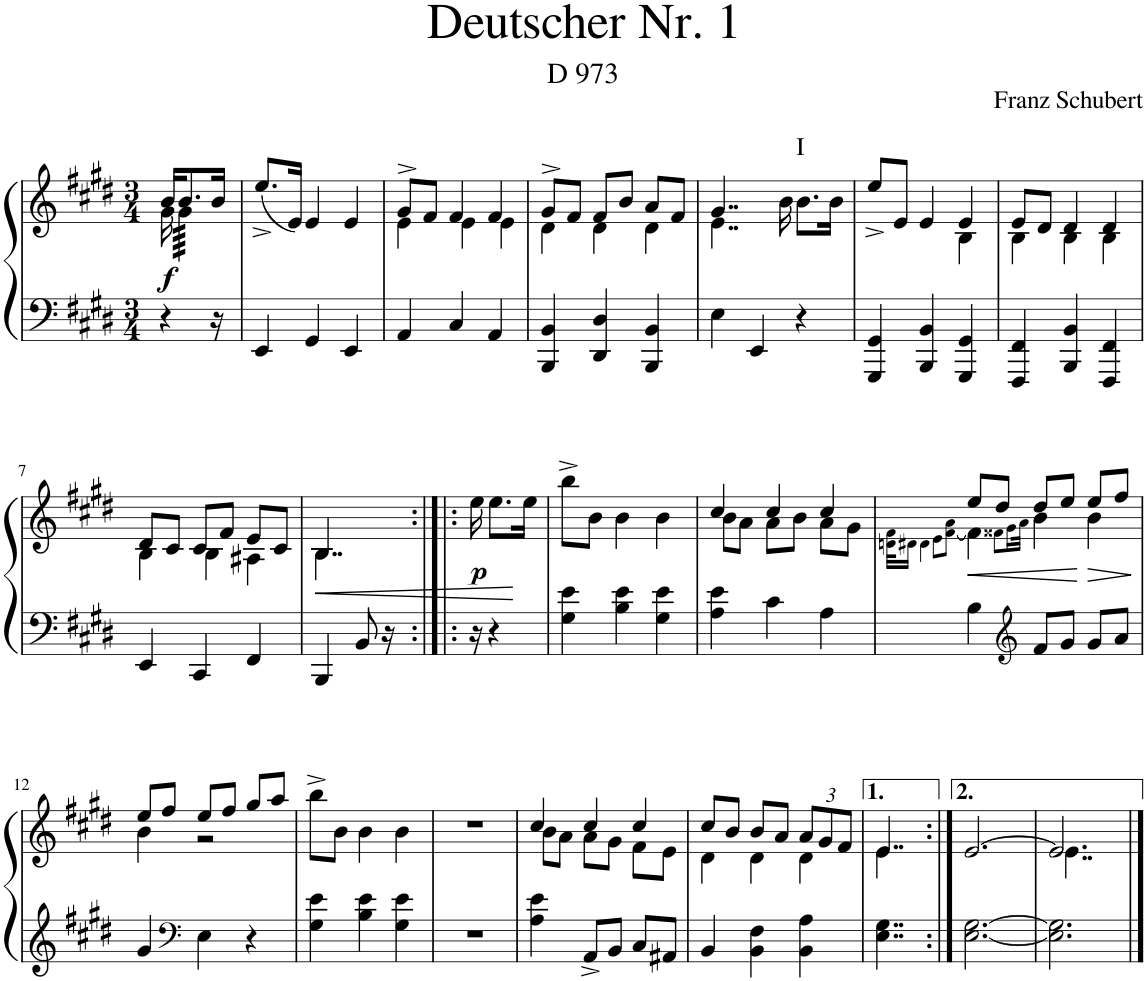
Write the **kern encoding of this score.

**kern	**kern	**dynam	**harte
*part1	*part1	*part1	*part1
*staff2	*staff1	*staff1/2	*
*I"Piano	*	*	*
*I'Pno.	*	*	*
*clefF4	*clefG2	*	*
*k[f#c#g#d#]	*k[f#c#g#d#]	*	*
*M3/4	*M3/4	*	*
=	=	=	=
*	*^	*	*
!	!	!	!LO:DY:b	!
4r	16b/KL	16g#\	f	.
*	*tremolo	*	*	*
.	8.b/	64g#\LLLL	.	.
.	.	64g#\	.	.
.	.	64g#\	.	.
.	.	64g#\	.	.
.	.	64g#\	.	.
.	.	64g#\	.	.
.	.	64g#\	.	.
.	.	64g#\	.	.
.	.	64g#\	.	.
.	.	64g#\	.	.
.	.	64g#\	.	.
.	.	64g#\	.	.
16r	16b/Jk	64g#\	.	.
.	.	64g#\	.	.
.	.	64g#\	.	.
.	.	64g#\JJJJ	.	.
*	*Xtremolo	*	*	*
*	*v	*v	*	*
=1	=1	=1	=1
4EE/	(8.ee^/L	.	.
.	16e/Jk)	.	.
4GG#/	4e/	.	.
4EE/	4e/	.	.
=2	=2	=2	=2
*	*^	*	*
4AA/	8g#^/L	4e\	.	.
.	8f#/J	.	.	.
4C#/	4f#/	4e\	.	.
4AA/	4f#/	4e\	.	.
=3	=3	=3	=3	=3
4BBB/ 4BB/	8g#^/L	4d#\	.	.
.	8f#/J	.	.	.
4DD#/ 4D#/	8f#/L	4d#\	.	.
.	8b/J	.	.	.
4BBB/ 4BB/	8a/L	4d#\	.	.
.	8f#/J	.	.	.
=4	=4	=4	=4	=4
4E\	4..g#/	4..e\	.	.
4EE/	.	.	.	.
.	16b\	4ryy	.	.
!	!	!	!	!LO:H:kt=I
4r	8.b\L	.	.	N
.	16b\Jk	16ryy	.	.
=5	=5	=5	=5	=5
4GGG#/ 4GG#/	8ee^/L	2ryy	.	.
.	8e/J	.	.	.
4BBB/ 4BB/	4e/	.	.	.
4GGG#/ 4GG#/	4e/	4B\	.	.
=6	=6	=6	=6	=6
4FFF#/ 4FF#/	8e/L	4B\	.	.
.	8d#/J	.	.	.
4BBB/ 4BB/	4d#/	4B\	.	.
4FFF#/ 4FF#/	4d#/	4B\	.	.
!!LO:LB:g=z	!!
=7	=7	=7	=7	=7
4EE/	8d#/L	4B\	.	.
.	8c#/J	.	.	.
4CC#/	8c#/L	4B\	.	.
.	8f#/J	.	.	.
4FF#/	8e/L	4A#X\	.	.
.	8c#/J	.	.	.
=8	=8	=8	=8	=8
!	!	!	!LO:HP:b	!
4BBB/	4..B/	4..B\	<	.
8BB/	.	.	.	.
16r	.	.	.	.
*	*v	*v	*	*
=8X1:|!|:	=8X1:|!|:	=8X1:|!|:	=8X1:|!|:
!	!	!LO:DY:b	!
16r	16ee\	p	.
4r	8.ee\L	.	.
.	16ee\Jk	[	.
=9	=9	=9	=9
4G#\ 4e\	8bb^\L	.	.
.	8b\J	.	.
4B\ 4e\	4b\	.	.
4G#\ 4e\	4b\	.	.
=10	=10	=10	=10
*	*^	*	*
4A\ 4e\	4cc#/	8b\L	.	.
.	.	8a\J	.	.
4c#\	4cc#/	8a\L	.	.
.	.	8b\J	.	.
4A\	4cc#/	8a\L	.	.
.	.	8g#\J	.	.
=11	=11	=11	=11	=11
.	.	32qdn\ 32qf#\KLL	.	.
.	.	16qd#X\JJ	.	.
.	.	4qd#\	.	.
.	.	8qe\L	.	.
.	.	[8qf#\ 8qa\J	.	.
!	!	!	!LO:HP:b	!
4B\	8ee/L	4f#\]	<	.
.	8dd#/J	.	.	.
*clefG2	*	*	*	*
.	.	8qf##X\L	.	.
.	.	16qg#\L	.	.
.	.	32qa\JJk	.	.
8f#/L	8dd#/L	4b\	.	.
8g#/J	8ee/J	.	.	.
!	!	!	!LO:HP:n=1:b	!
8g#/L	8ee/L	4b\	[ >	.
8a/J	8ff#/J	.	.	.
*	*v	*v	*	*
.	.	]	.
!!LO:LB:g=z
=12	=12	=12	=12
*	*^	*	*
4g#/	8ee/L	4b\	.	.
.	8ff#/J	.	.	.
*clefF4	*	*	*	*
4E\	8ee/L	2r	.	.
.	8ff#/J	.	.	.
4r	8gg#/L	.	.	.
.	8aa/J	.	.	.
*	*v	*v	*	*
=13	=13	=13	=13
4G#\ 4e\	8bb^\L	.	.
.	8b\J	.	.
4B\ 4e\	4b\	.	.
4G#\ 4e\	4b\	.	.
=14	=14	=14	=14
2.r	2.r	.	.
=15	=15	=15	=15
*	*^	*	*
4A\ 4e\	4cc#/	8b\L	.	.
.	.	8a\J	.	.
8AA^/L	4cc#/	8a\L	.	.
8BB/J	.	8g#\J	.	.
8C#/L	4cc#/	8f#\L	.	.
8AA#X/J	.	8e\J	.	.
=16	=16	=16	=16	=16
4BB/	8cc#/L	4d#\	.	.
.	8b/J	.	.	.
4BB\ 4F#\	8b/L	4d#\	.	.
.	8a/J	.	.	.
*	*Xbrackettup	*	*	*
4BB\ 4A\	12a/L	4d#\	.	.
.	12g#/	.	.	.
.	12f#/J	.	.	.
=17	=17	=17	=17	=17
4..E\ 4..G#\	4..e/	4..e\	.	.
*	*v	*v	*	*
=18:|!	=18:|!	=18:|!	=18:|!
[2.E\ [2.G#\	[2.e/	.	.
=19	=19	=19	=19
*	*^	*	*
2.E\] 2.G#\]	2.e/]	4..e\	.	.
.	.	4ryy	.	.
.	.	16ryy	.	.
*	*v	*v	*	*
==	==	==	==
*-	*-	*-	*-
